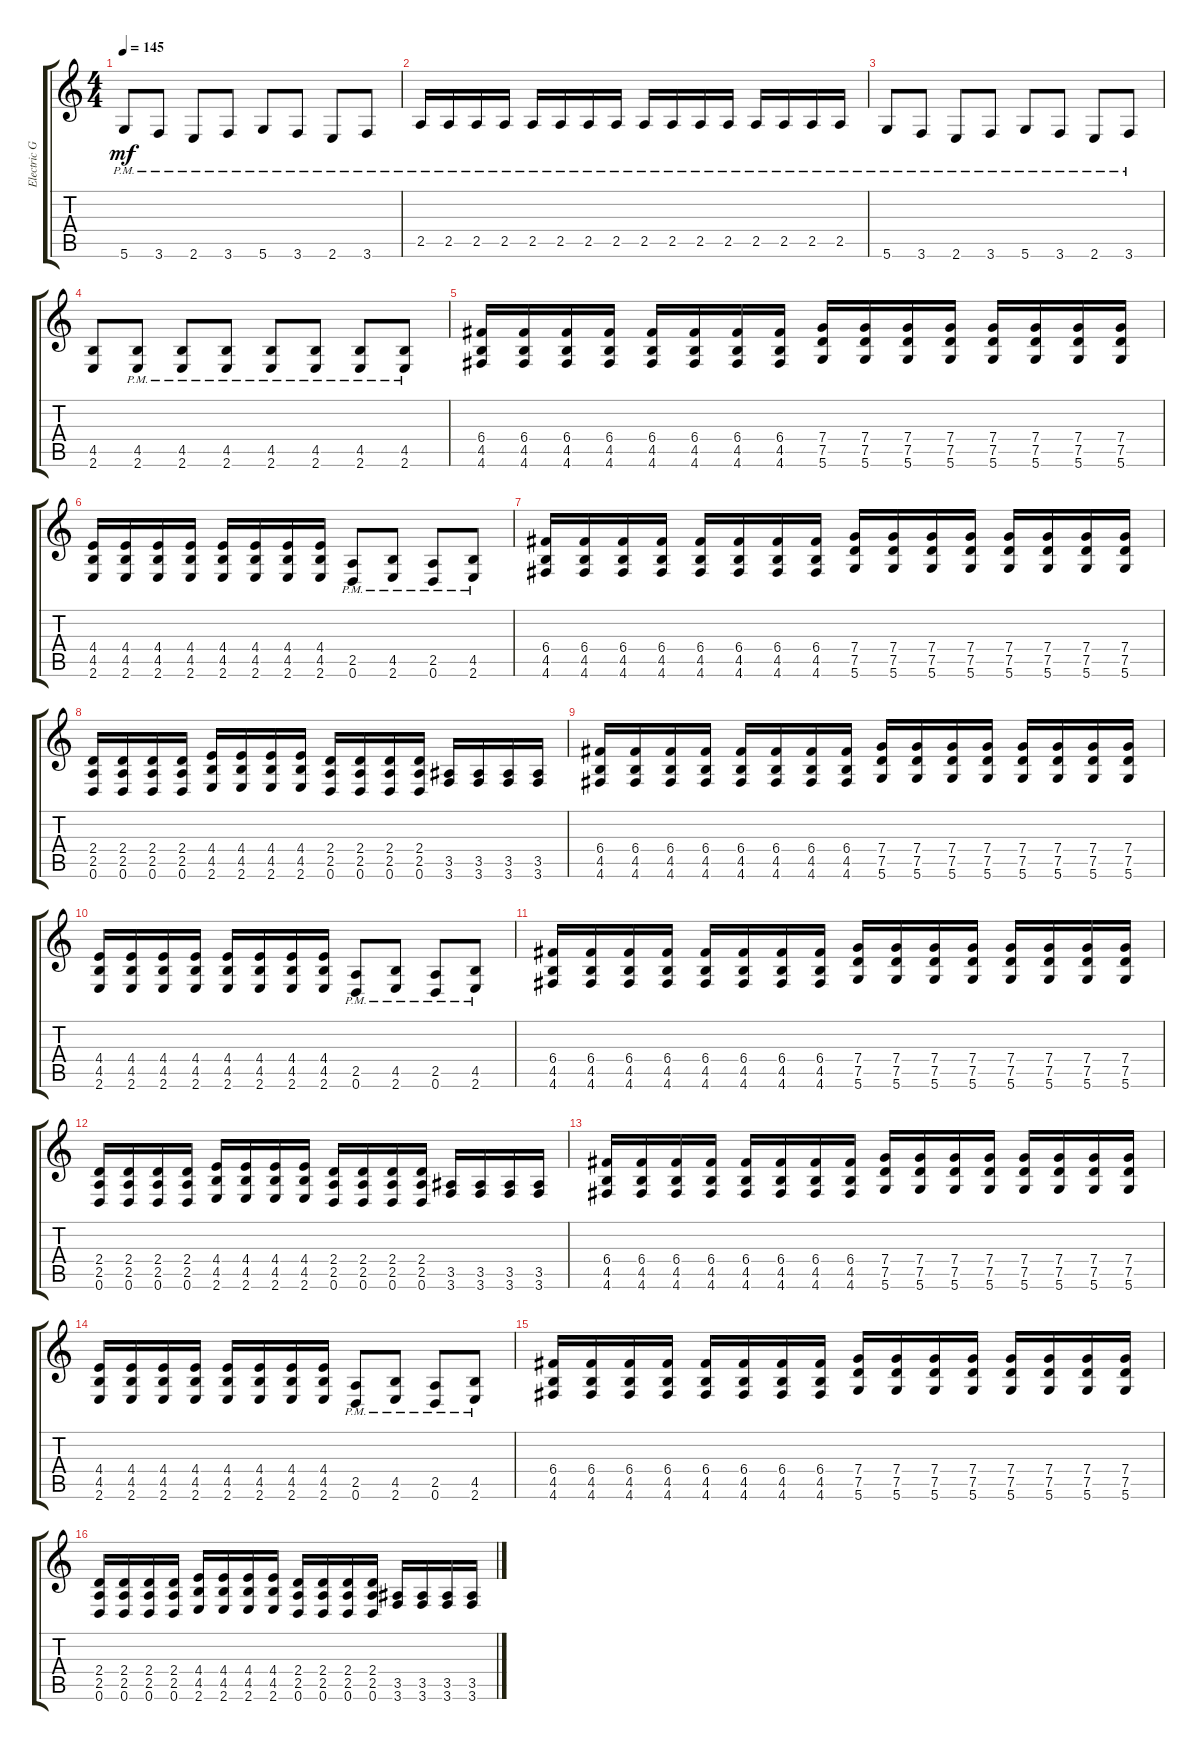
\track ("Electric Guitar" "Electric G") {instrument distortionguitar}
\staff {score tabs}
\tuning (D4 A3 F3 C3 G2 D2) {hide}
\ts (4 4)
\tempo 145
\clef g2
\ks c
5.6{pm}.8{dy mf} 3.6{pm}.8 2.6{pm}.8 3.6{pm}.8 5.6{pm}.8 3.6{pm}.8 2.6{pm}.8 3.6{pm}.8 |
2.5{pm}.16 2.5{pm}.16 2.5{pm}.16 2.5{pm}.16 2.5{pm}.16 2.5{pm}.16 2.5{pm}.16 2.5{pm}.16 2.5{pm}.16 2.5{pm}.16 2.5{pm}.16 2.5{pm}.16 2.5{pm}.16 2.5{pm}.16 2.5{pm}.16 2.5{pm}.16 |
5.6{pm}.8 3.6{pm}.8 2.6{pm}.8 3.6{pm}.8 5.6{pm}.8 3.6{pm}.8 2.6{pm}.8 3.6{pm}.8 |
(4.5 2.6).8 (4.5{pm} 2.6{pm}).8 (4.5{pm} 2.6{pm}).8 (4.5{pm} 2.6{pm}).8 (4.5{pm} 2.6{pm}).8 (4.5{pm} 2.6{pm}).8 (4.5{pm} 2.6{pm}).8 (4.5{pm} 2.6{pm}).8 |
(6.4 4.5 4.6).16 (6.4 4.5 4.6).16 (6.4 4.5 4.6).16 (6.4 4.5 4.6).16 (6.4 4.5 4.6).16 (6.4 4.5 4.6).16 (6.4 4.5 4.6).16 (6.4 4.5 4.6).16 (7.4 7.5 5.6).16 (7.4 7.5 5.6).16 (7.4 7.5 5.6).16 (7.4 7.5 5.6).16 (7.4 7.5 5.6).16 (7.4 7.5 5.6).16 (7.4 7.5 5.6).16 (7.4 7.5 5.6).16 |
(4.4 4.5 2.6).16 (4.4 4.5 2.6).16 (4.4 4.5 2.6).16 (4.4 4.5 2.6).16 (4.4 4.5 2.6).16 (4.4 4.5 2.6).16 (4.4 4.5 2.6).16 (4.4 4.5 2.6).16 (2.5{pm} 0.6{pm}).8 (4.5{pm} 2.6{pm}).8 (2.5{pm} 0.6{pm}).8 (4.5{pm} 2.6{pm}).8 |
(6.4 4.5 4.6).16 (6.4 4.5 4.6).16 (6.4 4.5 4.6).16 (6.4 4.5 4.6).16 (6.4 4.5 4.6).16 (6.4 4.5 4.6).16 (6.4 4.5 4.6).16 (6.4 4.5 4.6).16 (7.4 7.5 5.6).16 (7.4 7.5 5.6).16 (7.4 7.5 5.6).16 (7.4 7.5 5.6).16 (7.4 7.5 5.6).16 (7.4 7.5 5.6).16 (7.4 7.5 5.6).16 (7.4 7.5 5.6).16 |
(2.4 2.5 0.6).16 (2.4 2.5 0.6).16 (2.4 2.5 0.6).16 (2.4 2.5 0.6).16 (4.4 4.5 2.6).16 (4.4 4.5 2.6).16 (4.4 4.5 2.6).16 (4.4 4.5 2.6).16 (2.4 2.5 0.6).16 (2.4 2.5 0.6).16 (2.4 2.5 0.6).16 (2.4 2.5 0.6).16 (3.5 3.6).16 (3.5 3.6).16 (3.5 3.6).16 (3.5 3.6).16 |
(6.4 4.5 4.6).16 (6.4 4.5 4.6).16 (6.4 4.5 4.6).16 (6.4 4.5 4.6).16 (6.4 4.5 4.6).16 (6.4 4.5 4.6).16 (6.4 4.5 4.6).16 (6.4 4.5 4.6).16 (7.4 7.5 5.6).16 (7.4 7.5 5.6).16 (7.4 7.5 5.6).16 (7.4 7.5 5.6).16 (7.4 7.5 5.6).16 (7.4 7.5 5.6).16 (7.4 7.5 5.6).16 (7.4 7.5 5.6).16 |
(4.4 4.5 2.6).16 (4.4 4.5 2.6).16 (4.4 4.5 2.6).16 (4.4 4.5 2.6).16 (4.4 4.5 2.6).16 (4.4 4.5 2.6).16 (4.4 4.5 2.6).16 (4.4 4.5 2.6).16 (2.5{pm} 0.6{pm}).8 (4.5{pm} 2.6{pm}).8 (2.5{pm} 0.6{pm}).8 (4.5{pm} 2.6{pm}).8 |
(6.4 4.5 4.6).16 (6.4 4.5 4.6).16 (6.4 4.5 4.6).16 (6.4 4.5 4.6).16 (6.4 4.5 4.6).16 (6.4 4.5 4.6).16 (6.4 4.5 4.6).16 (6.4 4.5 4.6).16 (7.4 7.5 5.6).16 (7.4 7.5 5.6).16 (7.4 7.5 5.6).16 (7.4 7.5 5.6).16 (7.4 7.5 5.6).16 (7.4 7.5 5.6).16 (7.4 7.5 5.6).16 (7.4 7.5 5.6).16 |
(2.4 2.5 0.6).16 (2.4 2.5 0.6).16 (2.4 2.5 0.6).16 (2.4 2.5 0.6).16 (4.4 4.5 2.6).16 (4.4 4.5 2.6).16 (4.4 4.5 2.6).16 (4.4 4.5 2.6).16 (2.4 2.5 0.6).16 (2.4 2.5 0.6).16 (2.4 2.5 0.6).16 (2.4 2.5 0.6).16 (3.5 3.6).16 (3.5 3.6).16 (3.5 3.6).16 (3.5 3.6).16 |
(6.4 4.5 4.6).16 (6.4 4.5 4.6).16 (6.4 4.5 4.6).16 (6.4 4.5 4.6).16 (6.4 4.5 4.6).16 (6.4 4.5 4.6).16 (6.4 4.5 4.6).16 (6.4 4.5 4.6).16 (7.4 7.5 5.6).16 (7.4 7.5 5.6).16 (7.4 7.5 5.6).16 (7.4 7.5 5.6).16 (7.4 7.5 5.6).16 (7.4 7.5 5.6).16 (7.4 7.5 5.6).16 (7.4 7.5 5.6).16 |
(4.4 4.5 2.6).16 (4.4 4.5 2.6).16 (4.4 4.5 2.6).16 (4.4 4.5 2.6).16 (4.4 4.5 2.6).16 (4.4 4.5 2.6).16 (4.4 4.5 2.6).16 (4.4 4.5 2.6).16 (2.5{pm} 0.6{pm}).8 (4.5{pm} 2.6{pm}).8 (2.5{pm} 0.6{pm}).8 (4.5{pm} 2.6{pm}).8 |
(6.4 4.5 4.6).16 (6.4 4.5 4.6).16 (6.4 4.5 4.6).16 (6.4 4.5 4.6).16 (6.4 4.5 4.6).16 (6.4 4.5 4.6).16 (6.4 4.5 4.6).16 (6.4 4.5 4.6).16 (7.4 7.5 5.6).16 (7.4 7.5 5.6).16 (7.4 7.5 5.6).16 (7.4 7.5 5.6).16 (7.4 7.5 5.6).16 (7.4 7.5 5.6).16 (7.4 7.5 5.6).16 (7.4 7.5 5.6).16 |
(2.4 2.5 0.6).16 (2.4 2.5 0.6).16 (2.4 2.5 0.6).16 (2.4 2.5 0.6).16 (4.4 4.5 2.6).16 (4.4 4.5 2.6).16 (4.4 4.5 2.6).16 (4.4 4.5 2.6).16 (2.4 2.5 0.6).16 (2.4 2.5 0.6).16 (2.4 2.5 0.6).16 (2.4 2.5 0.6).16 (3.5 3.6).16 (3.5 3.6).16 (3.5 3.6).16 (3.5 3.6).16
